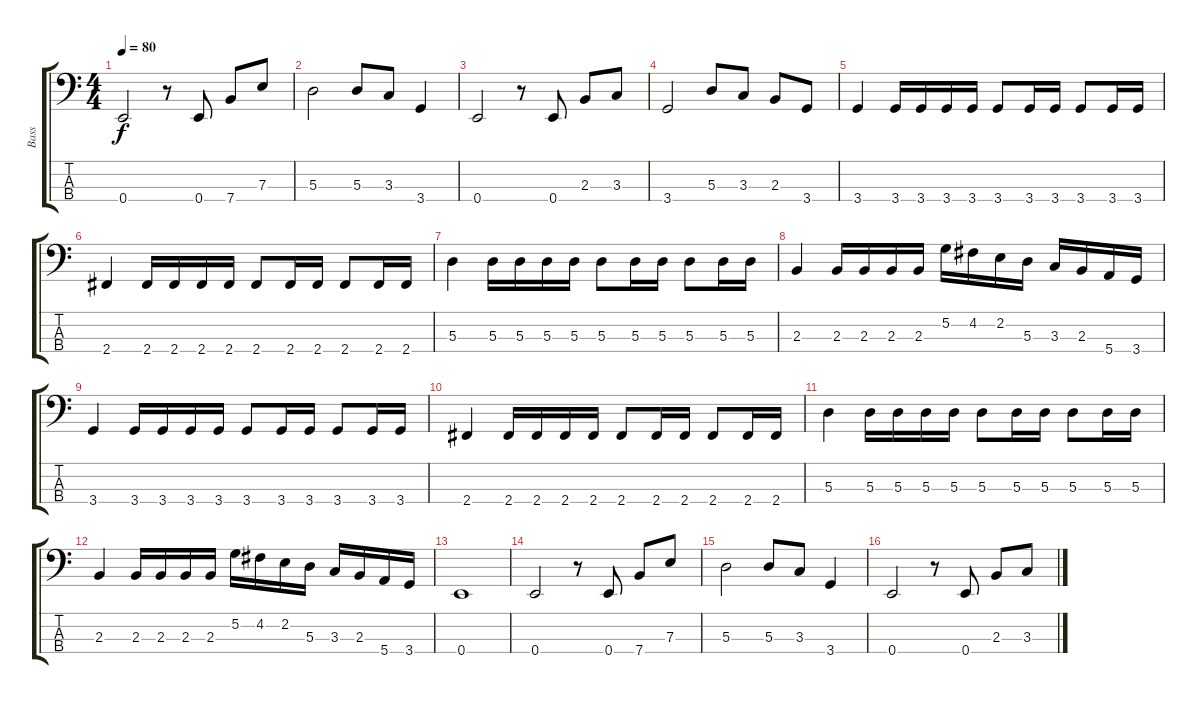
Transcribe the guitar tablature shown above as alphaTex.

\track ("Bass" "Bass") {instrument electricbassfinger}
\staff {score tabs}
\tuning (G2 D2 A1 E1) {hide}
\ts (4 4)
\tempo 80
\clef f4
\ks c
0.4.2{dy f} r.8 0.4.8 7.4.8 7.3.8 |
5.3.2 5.3.8 3.3.8 3.4.4 |
0.4.2 r.8 0.4.8 2.3.8 3.3.8 |
3.4.2 5.3.8 3.3.8 2.3.8 3.4.8 |
3.4.4 3.4.16 3.4.16 3.4.16 3.4.16 3.4.8 3.4.16 3.4.16 3.4.8 3.4.16 3.4.16 |
2.4.4 2.4.16 2.4.16 2.4.16 2.4.16 2.4.8 2.4.16 2.4.16 2.4.8 2.4.16 2.4.16 |
5.3.4 5.3.16 5.3.16 5.3.16 5.3.16 5.3.8 5.3.16 5.3.16 5.3.8 5.3.16 5.3.16 |
2.3.4 2.3.16 2.3.16 2.3.16 2.3.16 5.2.16 4.2.16 2.2.16 5.3.16 3.3.16 2.3.16 5.4.16 3.4.16 |
3.4.4 3.4.16 3.4.16 3.4.16 3.4.16 3.4.8 3.4.16 3.4.16 3.4.8 3.4.16 3.4.16 |
2.4.4 2.4.16 2.4.16 2.4.16 2.4.16 2.4.8 2.4.16 2.4.16 2.4.8 2.4.16 2.4.16 |
5.3.4 5.3.16 5.3.16 5.3.16 5.3.16 5.3.8 5.3.16 5.3.16 5.3.8 5.3.16 5.3.16 |
2.3.4 2.3.16 2.3.16 2.3.16 2.3.16 5.2.16 4.2.16 2.2.16 5.3.16 3.3.16 2.3.16 5.4.16 3.4.16 |
0.4.1 |
0.4.2 r.8 0.4.8 7.4.8 7.3.8 |
5.3.2 5.3.8 3.3.8 3.4.4 |
0.4.2 r.8 0.4.8 2.3.8 3.3.8
